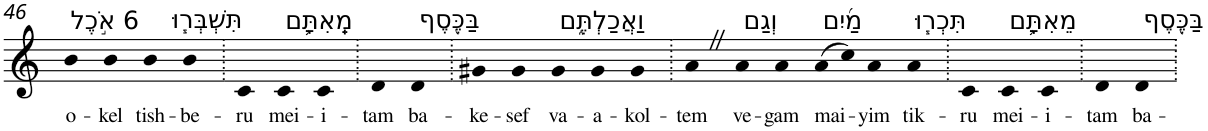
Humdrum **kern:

**kern	**text
*part1	*part1
*staff1	*staff1
*I"Piano	*
*I'Pno	*
!!LO:PB:g=z
*clefG2	*
*k[]	*
=46	=46
!LO:TX:a:t=6 אֹ֣כֶל	!
!	!LO:LY:b
4b	o-
!	!LO:LY:b
4b	-kel
!LO:TX:a:t=תִּשְׁבְּר֧וּ	!
!	!LO:LY:b
4b	tish-
!	!LO:LY:b
4b	-be-
=47.	=47.
!	!LO:LY:b
4c	-ru
!LO:TX:a:t=מֵֽאִתָּ֛ם	!
!	!LO:LY:b
4c	mei-
!	!LO:LY:b
4c	-i-
=48.	=48.
!	!LO:LY:b
4d	-tam
!LO:TX:a:t=בַּכֶּ֖סֶף	!
!	!LO:LY:b
4d	ba-
=49.	=49.
!	!LO:LY:b
4g#X	-ke-
!	!LO:LY:b
4g#	-sef
!LO:TX:a:t=וַאֲכַלְתֶּ֑ם	!
!	!LO:LY:b
4g#	va-
!	!LO:LY:b
4g#	-a-
!	!LO:LY:b
4g#	-kol-
=50.	=50.
!	!LO:LY:b
4aZ	-tem
!LO:TX:a:t=וְגַם	!
!	!LO:LY:b
4a	ve-
!	!LO:LY:b
4a	-gam
!LO:TX:a:t=מַ֜יִם	!
!	!LO:LY:b
(8a	mai-
8cc)	.
!	!LO:LY:b
4a	-yim
!LO:TX:a:t=תִּכְר֧וּ	!
!	!LO:LY:b
4a	tik-
=51.	=51.
!	!LO:LY:b
4c	-ru
!LO:TX:a:t=מֵאִתָּ֛ם	!
!	!LO:LY:b
4c	mei-
!	!LO:LY:b
4c	-i-
=52.	=52.
!	!LO:LY:b
4d	-tam
!LO:TX:a:t=בַּכֶּ֖סֶף	!
!	!LO:LY:b
4d	ba-
=.	=.
*-	*-
